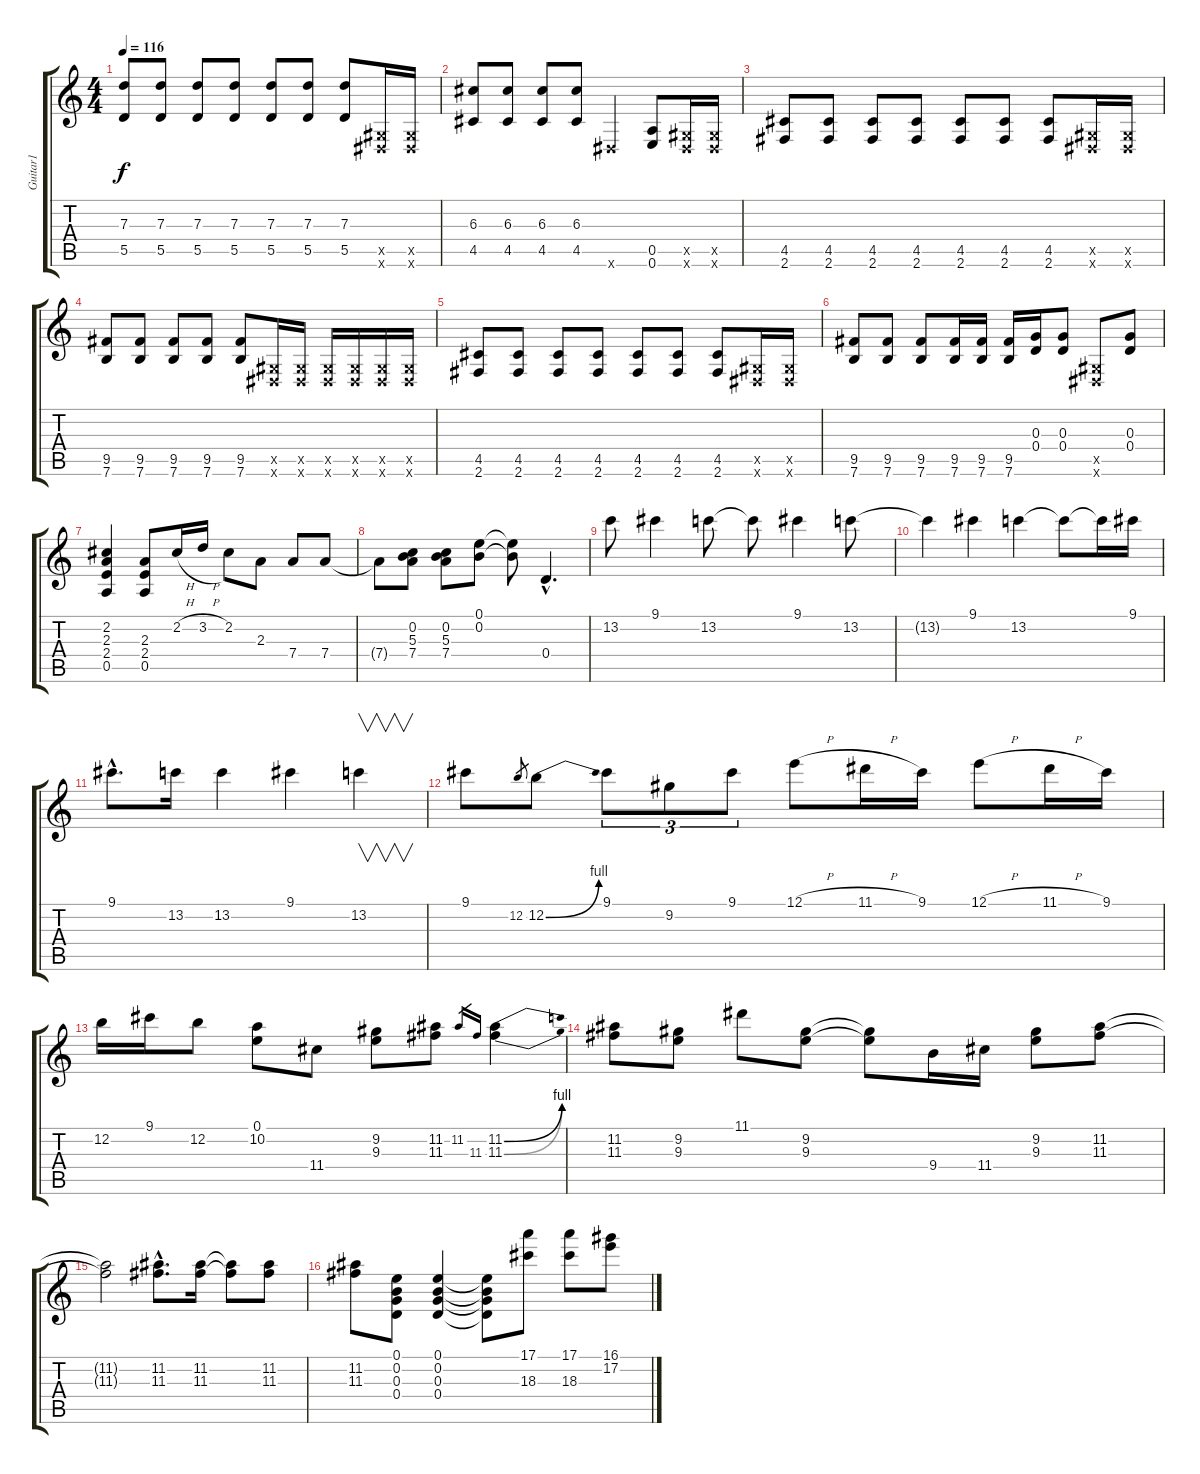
\track ("Guitar1" "Guitar1") {instrument distortionguitar}
\staff {score tabs}
\tuning (E4 B3 G3 D3 A2 E2) {hide}
\ts (4 4)
\tempo 116
\clef g2
\ks c
(7.3 5.5).8{dy f} (7.3 5.5).8 (7.3 5.5).8 (7.3 5.5).8 (7.3 5.5).8 (7.3 5.5).8 (7.3 5.5).8 (-1.5{x} -1.6{x}).16 (-1.5{x} -1.6{x}).16 |
(6.3 4.5).8 (6.3 4.5).8 (6.3 4.5).8 (6.3 4.5).8 -1.6{x}.4 (0.5 0.6).8 (-1.5{x} -1.6{x}).16 (-1.5{x} -1.6{x}).16 |
(4.5 2.6).8 (4.5 2.6).8 (4.5 2.6).8 (4.5 2.6).8 (4.5 2.6).8 (4.5 2.6).8 (4.5 2.6).8 (-1.5{x} -1.6{x}).16 (-1.5{x} -1.6{x}).16 |
(9.5 7.6).8 (9.5 7.6).8 (9.5 7.6).8 (9.5 7.6).8 (9.5 7.6).8 (-1.5{x} -1.6{x}).16 (-1.5{x} -1.6{x}).16 (-1.5{x} -1.6{x}).16 (-1.5{x} -1.6{x}).16 (-1.5{x} -1.6{x}).16 (-1.5{x} -1.6{x}).16 |
(4.5 2.6).8 (4.5 2.6).8 (4.5 2.6).8 (4.5 2.6).8 (4.5 2.6).8 (4.5 2.6).8 (4.5 2.6).8 (-1.5{x} -1.6{x}).16 (-1.5{x} -1.6{x}).16 |
(9.5 7.6).8 (9.5 7.6).8 (9.5 7.6).8 (9.5 7.6).16 (9.5 7.6).16 (9.5 7.6).16 (0.3 0.4).16 (0.3 0.4).8 (-1.5{x} -1.6{x}).8 (0.3 0.4).8 |
(2.2 2.3 2.4 0.5).4 (2.3 2.4 0.5).8 2.2{h}.16 3.2{h}.16 2.2.8 2.3.8 7.4.8 7.4.8 |
7.4{t}.8 (0.2 5.3 7.4).8 (0.2 5.3 7.4).8 (0.1 0.2).8 (0.1{t} 0.2{t}).8 0.4{hac}.4{d} |
13.2.8 9.1.4 13.2.8 13.2{t}.8 9.1.4 13.2.8 |
13.2{t}.4 9.1.4 13.2.4 13.2{t}.8 13.2{t}.16 9.1.16 |
9.1{hac}.8{d} 13.2.16 13.2.4 9.1.4 13.2.4{v} |
9.1.8 12.2.8{gr} 12.2{be (bend 0 0 60 4)}.8 9.1.8{tu (3 2)} 9.2.8{tu (3 2)} 9.1.8{tu (3 2)} 12.1{h}.8 11.1{h}.16 9.1.16 12.1{h}.8 11.1{h}.16 9.1.16 |
12.2.16 9.1.16 12.2.8 (0.1 10.2).8 11.4.8 (9.2 9.3).8 (11.2 11.3).8 11.2.16{gr} 11.3.16{gr} (11.2{be (bend 0 0 60 4)} 11.3{be (bend 0 0 60 4)}).4 |
(11.2 11.3).8 (9.2 9.3).8 11.1.8 (9.2 9.3).8 (9.2{t} 9.3{t}).8 9.4.16 11.4.16 (9.2 9.3).8 (11.2 11.3).8 |
(11.2{t} 11.3{t}).2 (11.2{hac} 11.3{hac}).8{d} (11.2 11.3).16 (11.2{t} 11.3{t}).8 (11.2 11.3).8 |
(11.2 11.3).8 (0.1 0.2 0.3 0.4).8 (0.1 0.2 0.3 0.4).4 (0.1{t} 0.2{t} 0.3{t} 0.4{t}).8 (17.1 18.3).8 (17.1 18.3).8 (16.1 17.2).8
